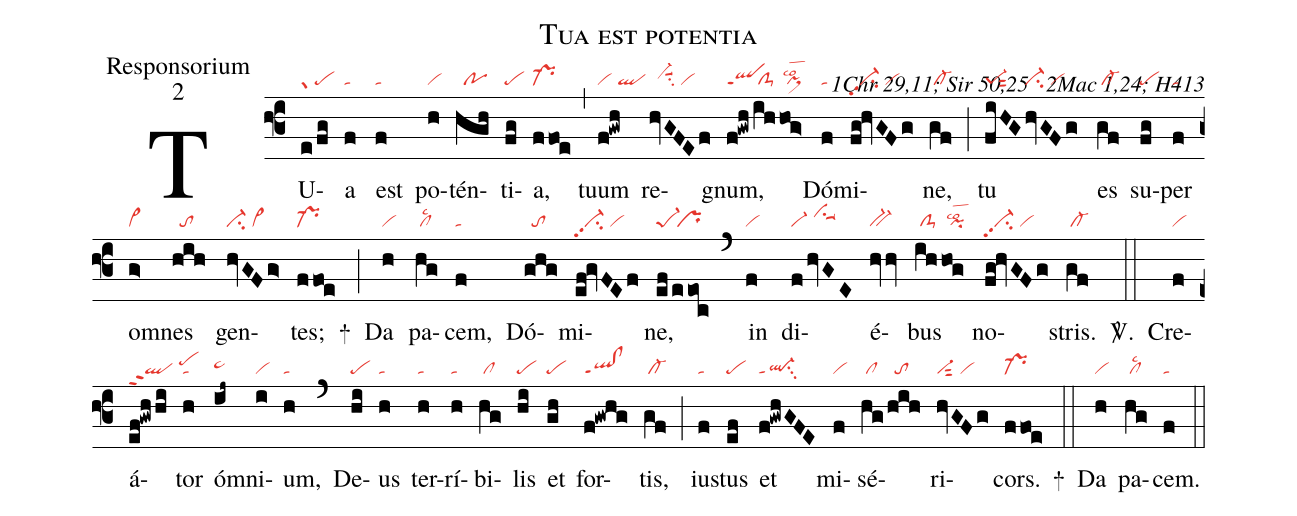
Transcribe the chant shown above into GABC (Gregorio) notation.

name:Tua est potentia;
office-part:Responsorium;
mode:2;
commentary:1Chr 29,11; Sir 50,25 ꝟ 2Mac 1,24; H413;
nabc-lines:1;
%%
(f3)
TU(e/fg|gr/pe)a(f|ta) est(f|ta) po(h|vi)tén(hgh|//po)ti(fg|pe)a,(ffoe|pr-) (,)
tuum(f!gwh|vi/ql) re(hvGFEf|//vi-hhsuu1su2/vi)gnum,(f!gwh|qlppt1|/ihhog>|/clS-/pi>lsco2) Dó(f|ta)mi(fg!hvGFg|vi-pp2su2/vi)ne,(gf|/cl-) (;)
tu(fiHG|pe-1sut2|hvGFg|vi-su2/vi) es(gf|/cl-) su(fg|pe)per(f|ta) om(g>|vi>)nes(hih|//to) gen(hvGFg>|vi-su2/vi>)tes;(ffoe|pr-) +(;)
Da(h|vi) pa(hg|/cllsc2)cem,(f|ta) Dó(ghg|//to)mi(ef!gvFEf|vi-pp2su2/vi)ne,(ef|pe-1|/eeoc|/pr) (`)
in(f|vi) di(f/hvGE|vi-/vihisu1suu1)é(hvv|bv-)bus(ih|/clS-|hog|/pilsco2) no(fg!hvGFg|vi-pp2su2/vi)stris.(gf|/cl-) <sp>V/</sp>.(::)
Cre(f|vi)á(ef!gwh/hi|qlppt2/pehi)tor(h|ta) óm(ij~|pe~hh)ni(i|vi)um,(h|ta) (`)
De(hi|pe)us(h|ta) ter(h|ta)rí(h|ta)bi(hg|/cl)lis(hi|pe) et(gh|pe) for(f!gwhg|ql!clppt1)tis,(gf|/cl-) (;)
iu(f|ta)stus(ef|pe) et(f!gwhGFE|ql-ppt1su3) mi(f|vi)sé(hg|/cl|/hih|//to)ri(hvGFg|vi-sut2/vi)cors.(ffoe|pr-) +(::)
Da(h|vi) pa(hg|/cllsc2)cem.(f|ta) (::)
